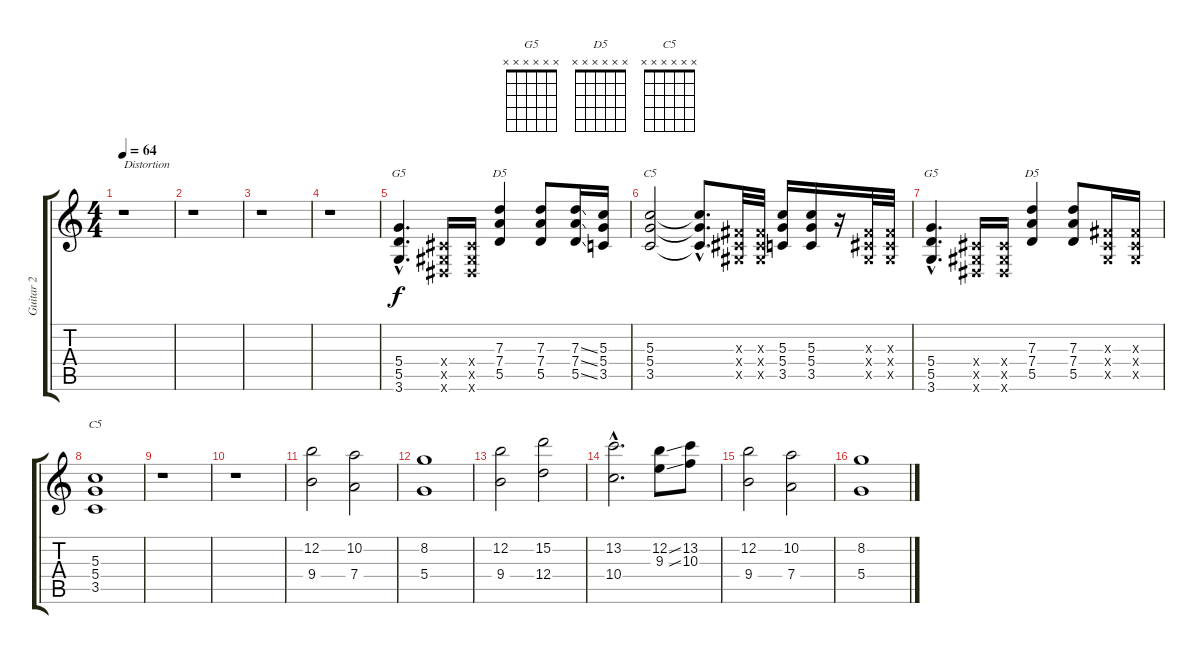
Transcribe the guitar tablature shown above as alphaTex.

\track ("Guitar 2" "Guitar 2") {instrument distortionguitar}
\staff {score tabs}
\tuning (E4 B3 G3 D3 A2 E2) {hide}
\chord ("G5" x x x 5 5 3) {firstfret 3}
\chord ("D5" x x 7 7 5 x) {firstfret 5}
\chord ("C5" x x 5 5 3 x)
\chord ("G5" x x x x x x) {firstfret 0}
\chord ("D5" x x x x x x) {firstfret 0}
\chord ("C5" x x x x x x) {firstfret 0}
\ts (4 4)
\tempo 64
\clef g2
\ks c
r.1{txt "Distortion" dy f instrument distortionguitar} |
r.1 |
r.1 |
r.1 |
(5.4{hac} 5.5{hac} 3.6{hac}).4{d ch "G5"} (-1.4{x} -1.5{x} -1.6{x}).16 (-1.4{x} -1.5{x} -1.6{x}).16 (7.3 7.4 5.5).4{ch "D5"} (7.3 7.4 5.5).8 (7.3{ss} 7.4{ss} 5.5{ss}).16 (5.3 5.4 3.5).16 |
(5.3 5.4 3.5).2{ch "C5"} (5.3{hac t} 5.4{hac t} 3.5{hac t}).8{d} (-1.3{x} -1.4{x} -1.5{x}).32 (-1.3{x} -1.4{x} -1.5{x}).32 (5.3 5.4 3.5).16 (5.3 5.4 3.5).16 r.16 (-1.3{x} -1.4{x} -1.5{x}).32 (-1.3{x} -1.4{x} -1.5{x}).32 |
(5.4{hac} 5.5{hac} 3.6{hac}).4{d ch "G5"} (-1.4{x} -1.5{x} -1.6{x}).16 (-1.4{x} -1.5{x} -1.6{x}).16 (7.3 7.4 5.5).4{ch "D5"} (7.3 7.4 5.5).8 (-1.3{x} -1.4{x} -1.5{x}).16 (-1.3{x} -1.4{x} -1.5{x}).16 |
(5.3 5.4 3.5).1{ch "C5"} |
r.1 |
r.1 |
(12.2 9.4).2 (10.2 7.4).2 |
(8.2 5.4).1 |
(12.2 9.4).2 (15.2 12.4).2 |
(13.2{hac} 10.4{hac}).2{d} (12.2{ss} 9.3{ss}).8 (13.2 10.3).8 |
(12.2 9.4).2 (10.2 7.4).2 |
(8.2 5.4).1
